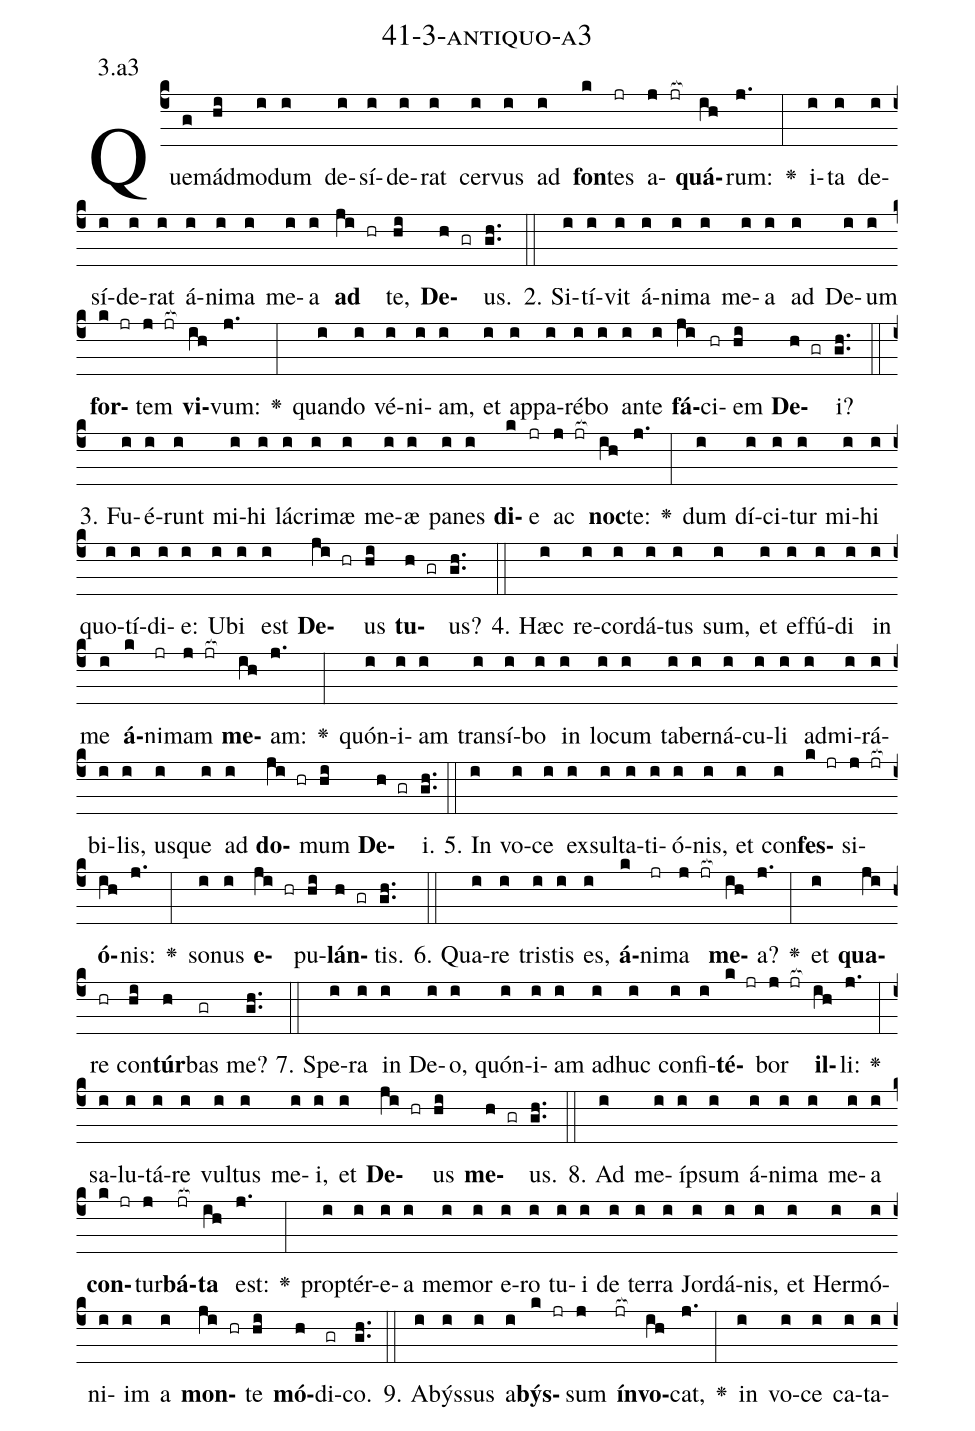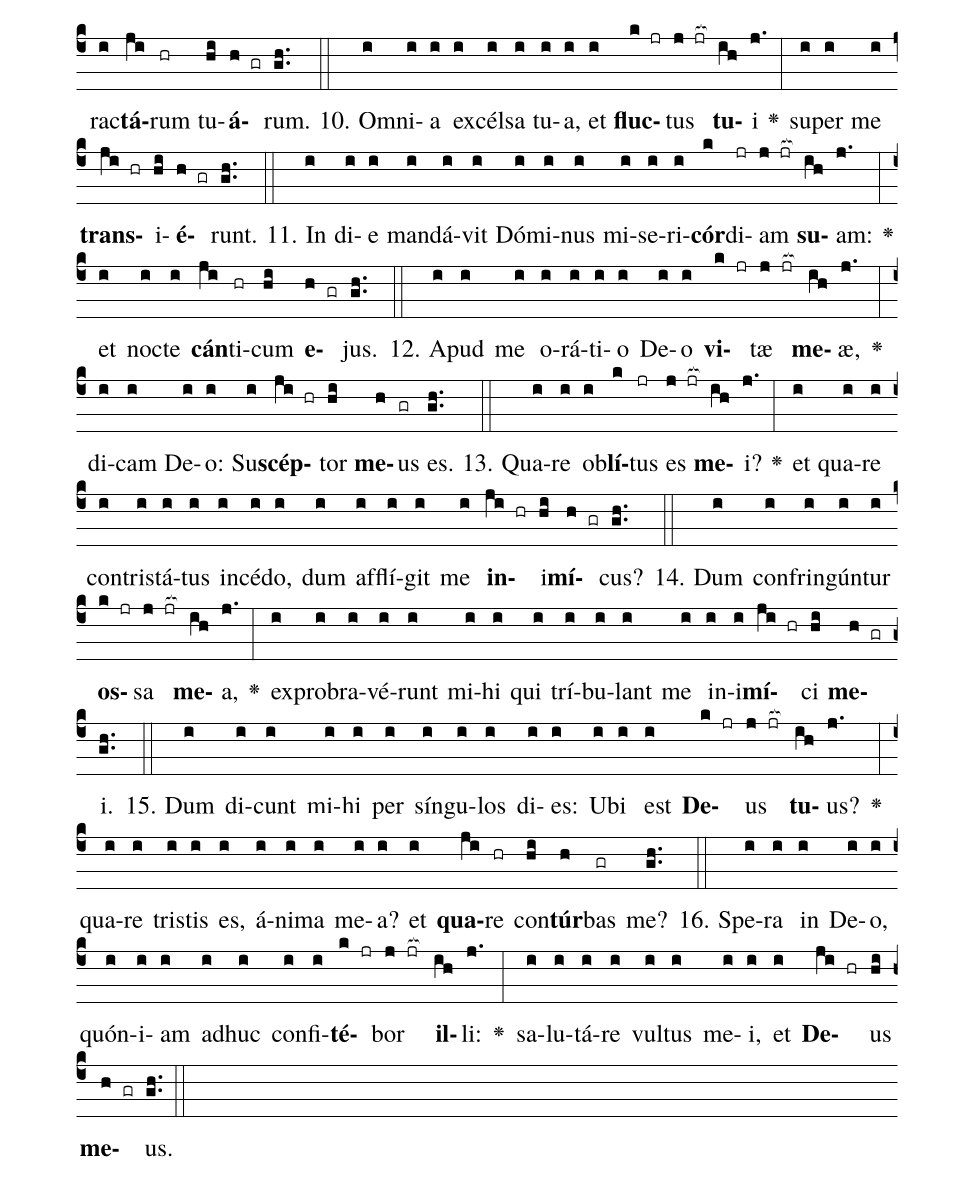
name: 41-3-antiquo-a3;
annotation: 3.a3;
%%
(c4)Quem(g)ád(hi)mo(i)dum(i) de(i)sí(i)de(i)rat(i) cer(i)vus(i) ad(i) <b>fon</b>(k)tes(jr) a(j jr[ocb:1{])<b>quá</b>(ih[ocb:0}])rum:(j.) <v>\greheightstar</v>(:) i(i)ta(i) de(i)sí(i)de(i)rat(i) á(i)ni(i)ma(i) me(i)a(i) <b>ad</b>(ji hr) te,(hi) <b>De</b>(h gr)us.(gh..) (::)
2. Si(i)tí(i)vit(i) á(i)ni(i)ma(i) me(i)a(i) ad(i) De(i)um(i) <b>for</b>(k jr)tem(j jr[ocb:1{]) <b>vi</b>(ih[ocb:0}])vum:(j.) <v>\greheightstar</v>(:) quan(i)do(i) vé(i)ni(i)am,(i) et(i) ap(i)pa(i)ré(i)bo(i) an(i)te(i) <b>fá</b>(ji)ci(hr)em(hi) <b>De</b>(h gr)i?(gh..) (::)
3. Fu(i)é(i)runt(i) mi(i)hi(i) lá(i)cri(i)mæ(i) me(i)æ(i) pa(i)nes(i) <b>di</b>(k)e(jr) ac(j jr[ocb:1{]) <b>noc</b>(ih[ocb:0}])te:(j.) <v>\greheightstar</v>(:) dum(i) dí(i)ci(i)tur(i) mi(i)hi(i) quo(i)tí(i)di(i)e:(i) U(i)bi(i) est(i) <b>De</b>(ji hr)us(hi) <b>tu</b>(h gr)us?(gh..) (::)
4. Hæc(i) re(i)cor(i)dá(i)tus(i) sum,(i) et(i) ef(i)fú(i)di(i) in(i) me(i) <b>á</b>(k)ni(jr)mam(j jr[ocb:1{]) <b>me</b>(ih[ocb:0}])am:(j.) <v>\greheightstar</v>(:) quón(i)i(i)am(i) trans(i)í(i)bo(i) in(i) lo(i)cum(i) ta(i)ber(i)ná(i)cu(i)li(i) ad(i)mi(i)rá(i)bi(i)lis,(i) us(i)que(i) ad(i) <b>do</b>(ji hr)mum(hi) <b>De</b>(h gr)i.(gh..) (::)
5. In(i) vo(i)ce(i) ex(i)sul(i)ta(i)ti(i)ó(i)nis,(i) et(i) con(i)<b>fes</b>(k jr)si(j jr[ocb:1{])<b>ó</b>(ih[ocb:0}])nis:(j.) <v>\greheightstar</v>(:) so(i)nus(i) <b>e</b>(ji hr)pu(hi)<b>lán</b>(h gr)tis.(gh..) (::)
6. Qua(i)re(i) tris(i)tis(i) es,(i) <b>á</b>(k)ni(jr)ma(j jr[ocb:1{]) <b>me</b>(ih[ocb:0}])a?(j.) <v>\greheightstar</v>(:) et(i) <b>qua</b>(ji)re(hr) con(hi)<b>túr</b>(h)bas(gr) me?(gh..) (::)
7. Spe(i)ra(i) in(i) De(i)o,(i) quón(i)i(i)am(i) ad(i)huc(i) con(i)fi(i)<b>té</b>(k jr)bor(j jr[ocb:1{]) <b>il</b>(ih[ocb:0}])li:(j.) <v>\greheightstar</v>(:) sa(i)lu(i)tá(i)re(i) vul(i)tus(i) me(i)i,(i) et(i) <b>De</b>(ji hr)us(hi) <b>me</b>(h gr)us.(gh..) (::)
8. Ad(i) me(i)íp(i)sum(i) á(i)ni(i)ma(i) me(i)a(i) <b>con</b>(k jr)tur(j)<b>bá</b>(jr[ocb:1{])<b>ta</b>(ih[ocb:0}]) est:(j.) <v>\greheightstar</v>(:) prop(i)tér(i)e(i)a(i) me(i)mor(i) e(i)ro(i) tu(i)i(i) de(i) ter(i)ra(i) Jor(i)dá(i)nis,(i) et(i) Her(i)mó(i)ni(i)im(i) a(i) <b>mon</b>(ji hr)te(hi) <b>mó</b>(h)di(gr)co.(gh..) (::)
9. A(i)býs(i)sus(i) a(i)<b>býs</b>(k jr)sum(j) <b>ín</b>(jr[ocb:1{])<b>vo</b>(ih[ocb:0}])cat,(j.) <v>\greheightstar</v>(:) in(i) vo(i)ce(i) ca(i)ta(i)rac(i)<b>tá</b>(ji)rum(hr) tu(hi)<b>á</b>(h gr)rum.(gh..) (::)
10. Om(i)ni(i)a(i) ex(i)cél(i)sa(i) tu(i)a,(i) et(i) <b>fluc</b>(k jr)tus(j jr[ocb:1{]) <b>tu</b>(ih[ocb:0}])i(j.) <v>\greheightstar</v>(:) su(i)per(i) me(i) <b>trans</b>(ji hr)i(hi)<b>é</b>(h gr)runt.(gh..) (::)
11. In(i) di(i)e(i) man(i)dá(i)vit(i) Dó(i)mi(i)nus(i) mi(i)se(i)ri(i)<b>cór</b>(k)di(jr)am(j jr[ocb:1{]) <b>su</b>(ih[ocb:0}])am:(j.) <v>\greheightstar</v>(:) et(i) noc(i)te(i) <b>cán</b>(ji)ti(hr)cum(hi) <b>e</b>(h gr)jus.(gh..) (::)
12. A(i)pud(i) me(i) o(i)rá(i)ti(i)o(i) De(i)o(i) <b>vi</b>(k jr)tæ(j jr[ocb:1{]) <b>me</b>(ih[ocb:0}])æ,(j.) <v>\greheightstar</v>(:) di(i)cam(i) De(i)o:(i) Su(i)<b>scép</b>(ji hr)tor(hi) <b>me</b>(h)us(gr) es.(gh..) (::)
13. Qua(i)re(i) ob(i)<b>lí</b>(k)tus(jr) es(j jr[ocb:1{]) <b>me</b>(ih[ocb:0}])i?(j.) <v>\greheightstar</v>(:) et(i) qua(i)re(i) con(i)tris(i)tá(i)tus(i) in(i)cé(i)do,(i) dum(i) af(i)flí(i)git(i) me(i) <b>in</b>(ji hr)i(hi)<b>mí</b>(h gr)cus?(gh..) (::)
14. Dum(i) con(i)frin(i)gún(i)tur(i) <b>os</b>(k jr)sa(j jr[ocb:1{]) <b>me</b>(ih[ocb:0}])a,(j.) <v>\greheightstar</v>(:) ex(i)pro(i)bra(i)vé(i)runt(i) mi(i)hi(i) qui(i) trí(i)bu(i)lant(i) me(i) in(i)i(i)<b>mí</b>(ji hr)ci(hi) <b>me</b>(h gr)i.(gh..) (::)
15. Dum(i) di(i)cunt(i) mi(i)hi(i) per(i) sín(i)gu(i)los(i) di(i)es:(i) U(i)bi(i) est(i) <b>De</b>(k jr)us(j jr[ocb:1{]) <b>tu</b>(ih[ocb:0}])us?(j.) <v>\greheightstar</v>(:) qua(i)re(i) tris(i)tis(i) es,(i) á(i)ni(i)ma(i) me(i)a?(i) et(i) <b>qua</b>(ji)re(hr) con(hi)<b>túr</b>(h)bas(gr) me?(gh..) (::)
16. Spe(i)ra(i) in(i) De(i)o,(i) quón(i)i(i)am(i) ad(i)huc(i) con(i)fi(i)<b>té</b>(k jr)bor(j jr[ocb:1{]) <b>il</b>(ih[ocb:0}])li:(j.) <v>\greheightstar</v>(:) sa(i)lu(i)tá(i)re(i) vul(i)tus(i) me(i)i,(i) et(i) <b>De</b>(ji hr)us(hi) <b>me</b>(h gr)us.(gh..) (::)
